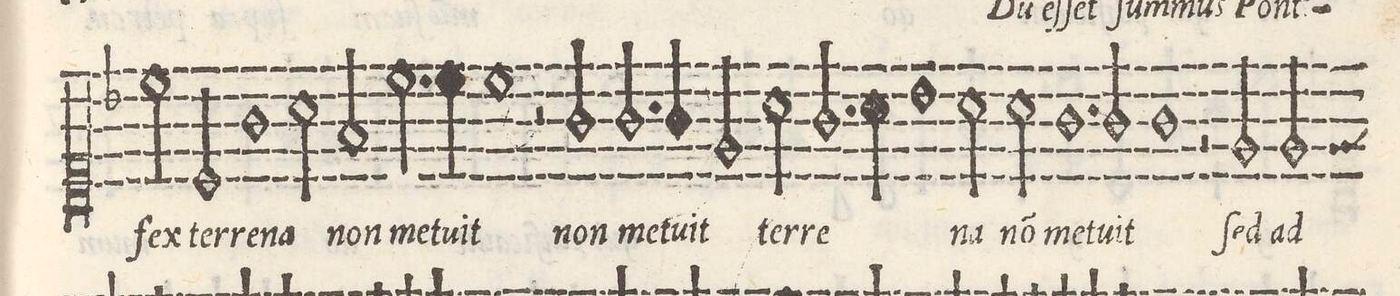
**kern	**text
*I"CANTVS	*
*clefC1	*
*k[b-]	*
*met(C|)	*
*M2/1	*
2cc\	-fex
2c/	ter-
=45-	=45-
1g	-re-
2a\	-na
2f/	non
=46-	=46-
2.cc\	me-
4cc\	-tu-
1cc	-it
=47-	=47-
2r	.
2g/	non
2.g/	me-
4g/	-tu-
=48-	=48-
2e/	-it
2a\	ter-
2.g/	-re-
4a\	.
=49-	=49-
1b-y	.
2a\	-na
2a\	no(n)
=50-	=50-
1.g	me-
2g/	-tu-
=51-	=51-
1g	-it
2r	.
2e/	ſed
=52-	=52-
2e/	ad
*custos:e	*
*-	*-
